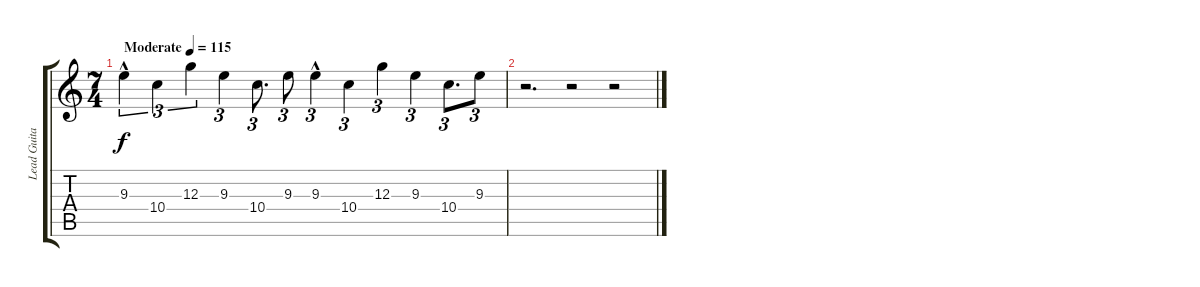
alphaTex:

\track ("Lead Guitar" "Lead Guita") {instrument electricguitarjazz}
\staff {score tabs}
\tuning (E4 B3 G3 D3 A2 E2) {hide}
\ts (7 4)
\tempo (115 "Moderate")
\clef g2
\ks c
9.3{hac}.4{tu (3 2) dy f instrument electricguitarjazz} 10.4.4{tu (3 2)} 12.3.4{tu (3 2)} 9.3.4{tu (3 2)} 10.4.8{d tu (3 2)} 9.3.8{tu (3 2)} 9.3{hac}.4{tu (3 2)} 10.4.4{tu (3 2)} 12.3.4{tu (3 2)} 9.3.4{tu (3 2)} 10.4.8{d tu (3 2)} 9.3.8{tu (3 2)} |
r.2{d} r.2 r.2
